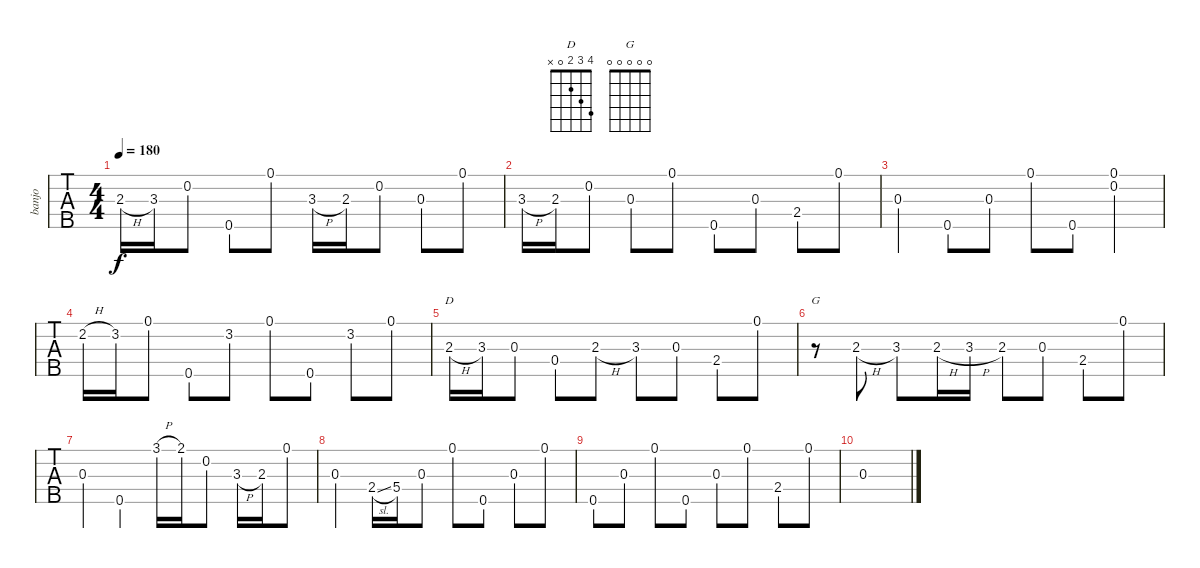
\track ("banjo" "banjo") {instrument banjo}
\staff {tabs}
\tuning (D4 B3 G3 D3 G4) {hide}
\displaytranspose 12
\chord ("D" 4 3 2 0 x)
\chord ("G" 0 0 0 0 0)
\ts (4 4)
\tempo 180
\clef g2
\ks c
2.3{h}.16{dy f} 3.3.16 0.2.8 0.5.8 0.1.8 3.3{h}.16 2.3.16 0.2.8 0.3.8 0.1.8 |
3.3{h}.16 2.3.16 0.2.8 0.3.8 0.1.8 0.5.8 0.3.8 2.4.8 0.1.8 |
0.3.4 0.5.8 0.3.8 0.1.8 0.5.8 (0.1 0.2).4 |
2.2{h}.16 3.2.16 0.1.8 0.5.8 3.2.8 0.1.8 0.5.8 3.2.8 0.1.8 |
2.3{h}.16{ch "D"} 3.3.16 0.3.8 0.4.8 2.3{h}.8 3.3.8 0.3.8 2.4.8 0.1.8 |
r.8{ch "G"} 2.3{h}.8 3.3.8 2.3{h}.16 3.3{h}.16 2.3.8 0.3.8 2.4.8 0.1.8 |
0.3.4 0.5.4 3.1{h}.16 2.1.16 0.2.8 3.3{h}.16 2.3.16 0.1.8 |
0.3.4 2.4{sl}.16 5.4.16 0.3.8 0.1.8 0.5.8 0.3.8 0.1.8 |
0.5.8 0.3.8 0.1.8 0.5.8 0.3.8 0.1.8 2.4.8 0.1.8 |
0.3.1
